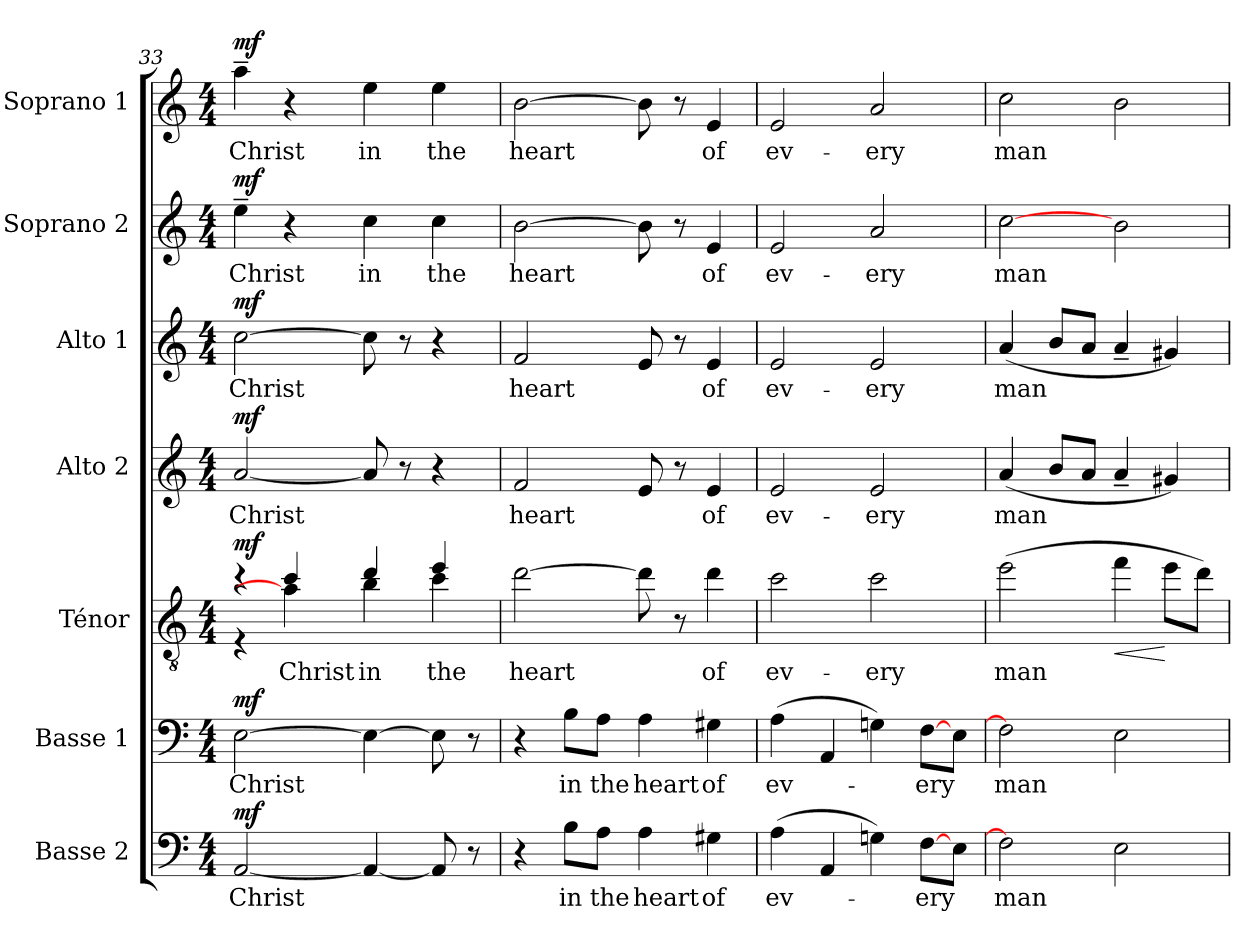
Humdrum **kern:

**kern	**text	**dynam	**kern	**text	**dynam	**kern	**text	**dynam	**kern	**text	**dynam	**kern	**text	**dynam	**kern	**text	**dynam	**kern	**text	**dynam
*part7	*part7	*part7	*part6	*part6	*part6	*part5	*part5	*part5	*part4	*part4	*part4	*part3	*part3	*part3	*part2	*part2	*part2	*part1	*part1	*part1
*staff7	*staff7	*staff7	*staff6	*staff6	*staff6	*staff5	*staff5	*staff5	*staff4	*staff4	*staff4	*staff3	*staff3	*staff3	*staff2	*staff2	*staff2	*staff1	*staff1	*staff1
*I"Basse 2	*	*	*I"Basse 1	*	*	*I"Ténor	*	*	*I"Alto 2	*	*	*I"Alto 1	*	*	*I"Soprano 2	*	*	*I"Soprano 1	*	*
*I'B 2	*	*	*I'B 1	*	*	*I'T	*	*	*I'A 2	*	*	*I'A 1	*	*	*I'S 2	*	*	*I'S 1	*	*
*clefF4	*	*	*clefF4	*	*	*clefGv2	*	*	*clefG2	*	*	*clefG2	*	*	*clefG2	*	*	*clefG2	*	*
*	*	*	*	*	*	*ITrd7c12	*	*	*	*	*	*	*	*	*	*	*	*	*	*
*k[]	*	*	*k[]	*	*	*k[]	*	*	*k[]	*	*	*k[]	*	*	*k[]	*	*	*k[]	*	*
*C:	*	*	*C:	*	*	*C:	*	*	*C:	*	*	*C:	*	*	*C:	*	*	*C:	*	*
*M4/4	*	*	*M4/4	*	*	*M4/4	*	*	*M4/4	*	*	*M4/4	*	*	*M4/4	*	*	*M4/4	*	*
=33	=33	=33	=33	=33	=33	=33	=33	=33	=33	=33	=33	=33	=33	=33	=33	=33	=33	=33	=33	=33
!	!LO:LY:b	!	!	!	!	!	!	!	!	!	!	!	!	!	!	!	!	!	!	!
!	!	!	!	!LO:LY:b	!	!	!	!	!	!	!	!	!	!	!	!	!	!	!	!
*	*	*	*	*	*	*^	*	*	*	*	*	*	*	*	*	*	*	*	*	*
!	!	!	!	!	!	!	!	!	!	!	!LO:LY:b	!	!	!	!	!	!	!	!	!	!
!	!	!	!	!	!	!	!	!	!	!	!	!	!	!LO:LY:b	!	!	!	!	!	!	!
!	!	!	!	!	!	!	!	!	!	!	!	!	!	!	!	!	!LO:LY:b	!	!	!	!
!	!	!LO:DY:a	!	!	!LO:DY:a	!	!	!	!LO:DY:a	!	!	!LO:DY:a	!	!	!LO:DY:a	!	!	!LO:DY:a	!	!LO:LY:b	!LO:DY:a
[<2AA/	Christ	mf	[>2E\	Christ	mf	4r	4r	.	mf	[<2a/	Christ	mf	[>2cc\	Christ	mf	4ee~>\	Christ	mf	4aa~>\	Christ	mf
!	!	!	!	!	!	!	!	!LO:LY:b	!	!	!	!	!	!	!	!	!	!	!	!	!
.	.	.	.	.	.	4c/	4A\]	Christ	.	.	.	.	.	.	.	4r	.	.	4r	.	.
!	!	!	!	!	!	!	!	!LO:LY:b	!	!	!	!	!	!	!	!	!	!	!	!	!
!	!	!	!	!	!	!	!	!	!	!	!	!	!	!	!	!	!LO:LY:b	!	!	!	!
!	!	!	!	!	!	!	!	!	!	!	!	!	!	!	!	!	!	!	!	!LO:LY:b	!
4AA/_<	.	.	4E\_>	.	.	4d/	4B\	in	.	8a/]	.	.	8cc\]	.	.	4cc\	in	.	4ee\	in	.
.	.	.	.	.	.	.	.	.	.	8r	.	.	8r	.	.	.	.	.	.	.	.
!	!	!	!	!	!	!	!	!LO:LY:b	!	!	!	!	!	!	!	!	!	!	!	!	!
!	!	!	!	!	!	!	!	!	!	!	!	!	!	!	!	!	!LO:LY:b	!	!	!	!
!	!	!	!	!	!	!	!	!	!	!	!	!	!	!	!	!	!	!	!	!LO:LY:b	!
8AA/]	.	.	8E\]	.	.	4e/	4c\	the	.	4r	.	.	4r	.	.	4cc\	the	.	4ee\	the	.
8r	.	.	8r	.	.	.	.	.	.	.	.	.	.	.	.	.	.	.	.	.	.
*	*	*	*	*	*	*v	*v	*	*	*	*	*	*	*	*	*	*	*	*	*	*
=34	=34	=34	=34	=34	=34	=34	=34	=34	=34	=34	=34	=34	=34	=34	=34	=34	=34	=34	=34	=34
!	!	!	!	!	!	!	!LO:LY:b	!	!	!	!	!	!	!	!	!	!	!	!	!
!	!	!	!	!	!	!	!	!	!	!LO:LY:b	!	!	!	!	!	!	!	!	!	!
!	!	!	!	!	!	!	!	!	!	!	!	!	!LO:LY:b	!	!	!	!	!	!	!
!	!	!	!	!	!	!	!	!	!	!	!	!	!	!	!	!LO:LY:b	!	!	!	!
!	!	!	!	!	!	!	!	!	!	!	!	!	!	!	!	!	!	!	!LO:LY:b	!
4r	.	.	4r	.	.	[>2d\	heart	.	2f/	heart	.	2f/	heart	.	[>2b\	heart	.	[>2b\	heart	.
!	!LO:LY:b	!	!	!	!	!	!	!	!	!	!	!	!	!	!	!	!	!	!	!
!	!	!	!	!LO:LY:b	!	!	!	!	!	!	!	!	!	!	!	!	!	!	!	!
8B\L	in	.	8B\L	in	.	.	.	.	.	.	.	.	.	.	.	.	.	.	.	.
!	!LO:LY:b	!	!	!	!	!	!	!	!	!	!	!	!	!	!	!	!	!	!	!
!	!	!	!	!LO:LY:b	!	!	!	!	!	!	!	!	!	!	!	!	!	!	!	!
8A\J	the	.	8A\J	the	.	.	.	.	.	.	.	.	.	.	.	.	.	.	.	.
!	!LO:LY:b	!	!	!	!	!	!	!	!	!	!	!	!	!	!	!	!	!	!	!
!	!	!	!	!LO:LY:b	!	!	!	!	!	!	!	!	!	!	!	!	!	!	!	!
4A\	heart	.	4A\	heart	.	8d\]	.	.	8e/	.	.	8e/	.	.	8b\]	.	.	8b\]	.	.
.	.	.	.	.	.	8r	.	.	8r	.	.	8r	.	.	8r	.	.	8r	.	.
!	!LO:LY:b	!	!	!	!	!	!	!	!	!	!	!	!	!	!	!	!	!	!	!
!	!	!	!	!LO:LY:b	!	!	!	!	!	!	!	!	!	!	!	!	!	!	!	!
!	!	!	!	!	!	!	!LO:LY:b	!	!	!	!	!	!	!	!	!	!	!	!	!
!	!	!	!	!	!	!	!	!	!	!LO:LY:b	!	!	!	!	!	!	!	!	!	!
!	!	!	!	!	!	!	!	!	!	!	!	!	!LO:LY:b	!	!	!	!	!	!	!
!	!	!	!	!	!	!	!	!	!	!	!	!	!	!	!	!LO:LY:b	!	!	!	!
!	!	!	!	!	!	!	!	!	!	!	!	!	!	!	!	!	!	!	!LO:LY:b	!
4G#X\	of	.	4G#X\	of	.	4d\	of	.	4e/	of	.	4e/	of	.	4e/	of	.	4e/	of	.
!!LO:PB:g=z
=35	=35	=35	=35	=35	=35	=35	=35	=35	=35	=35	=35	=35	=35	=35	=35	=35	=35	=35	=35	=35
!	!LO:LY:b	!	!	!	!	!	!	!	!	!	!	!	!	!	!	!	!	!	!	!
!	!	!	!	!LO:LY:b	!	!	!	!	!	!	!	!	!	!	!	!	!	!	!	!
!	!	!	!	!	!	!	!LO:LY:b	!	!	!	!	!	!	!	!	!	!	!	!	!
!	!	!	!	!	!	!	!	!	!	!LO:LY:b	!	!	!	!	!	!	!	!	!	!
!	!	!	!	!	!	!	!	!	!	!	!	!	!LO:LY:b	!	!	!	!	!	!	!
!	!	!	!	!	!	!	!	!	!	!	!	!	!	!	!	!LO:LY:b	!	!	!	!
!	!	!	!	!	!	!	!	!	!	!	!	!	!	!	!	!	!	!	!LO:LY:b	!
(4A\	ev-	.	(4A\	ev-	.	2c\	ev-	.	2e/	ev-	.	2e/	ev-	.	2e/	ev-	.	2e/	ev-	.
4AA/	.	.	4AA/	.	.	.	.	.	.	.	.	.	.	.	.	.	.	.	.	.
!	!	!	!	!	!	!	!LO:LY:b	!	!	!	!	!	!	!	!	!	!	!	!	!
!	!	!	!	!	!	!	!	!	!	!LO:LY:b	!	!	!	!	!	!	!	!	!	!
!	!	!	!	!	!	!	!	!	!	!	!	!	!LO:LY:b	!	!	!	!	!	!	!
!	!	!	!	!	!	!	!	!	!	!	!	!	!	!	!	!LO:LY:b	!	!	!	!
!	!	!	!	!	!	!	!	!	!	!	!	!	!	!	!	!	!	!	!LO:LY:b	!
4Gn\)	.	.	4Gn\)	.	.	2c\	-ery	.	2e/	-ery	.	2e/	-ery	.	2a/	-ery	.	2a/	-ery	.
!	!LO:LY:b	!	!	!	!	!	!	!	!	!	!	!	!	!	!	!	!	!	!	!
!	!	!	!	!LO:LY:b	!	!	!	!	!	!	!	!	!	!	!	!	!	!	!	!
[>8F\L	-ery	.	[>8F\L	-ery	.	.	.	.	.	.	.	.	.	.	.	.	.	.	.	.
8E\J	.	.	8E\J	.	.	.	.	.	.	.	.	.	.	.	.	.	.	.	.	.
=36	=36	=36	=36	=36	=36	=36	=36	=36	=36	=36	=36	=36	=36	=36	=36	=36	=36	=36	=36	=36
!	!LO:LY:b	!	!	!	!	!	!	!	!	!	!	!	!	!	!	!	!	!	!	!
!	!	!	!	!LO:LY:b	!	!	!	!	!	!	!	!	!	!	!	!	!	!	!	!
!	!	!	!	!	!	!	!LO:LY:b	!	!	!	!	!	!	!	!	!	!	!	!	!
!	!	!	!	!	!	!	!	!	!	!LO:LY:b	!	!	!	!	!	!	!	!	!	!
!	!	!	!	!	!	!	!	!	!	!	!	!	!LO:LY:b	!	!	!	!	!	!	!
!	!	!	!	!	!	!	!	!	!	!	!	!	!	!	!	!LO:LY:b	!	!	!	!
!	!	!	!	!	!	!	!	!	!	!	!	!	!	!	!	!	!	!	!LO:LY:b	!
2F\]	man	.	2F\]	man	.	(2e\	man	.	(4a/	man	.	(4a/	man	.	[>2cc\	man	.	2cc\	man	.
.	.	.	.	.	.	.	.	.	8b/L	.	.	8b/L	.	.	.	.	.	.	.	.
.	.	.	.	.	.	.	.	.	8a/J	.	.	8a/J	.	.	.	.	.	.	.	.
!	!	!	!	!	!	!	!	!LO:HP:b	!	!	!	!	!	!	!	!	!	!	!	!
2E\	.	.	2E\	.	.	4f\	.	<	4a~</	.	.	4a~</	.	.	2b\	.	.	2b\	.	.
.	.	.	.	.	.	8e\L	.	[	4g#X/)	.	.	4g#X/)	.	.	.	.	.	.	.	.
.	.	.	.	.	.	8d\J)	.	.	.	.	.	.	.	.	.	.	.	.	.	.
=	=	=	=	=	=	=	=	=	=	=	=	=	=	=	=	=	=	=	=	=
*-	*-	*-	*-	*-	*-	*-	*-	*-	*-	*-	*-	*-	*-	*-	*-	*-	*-	*-	*-	*-
